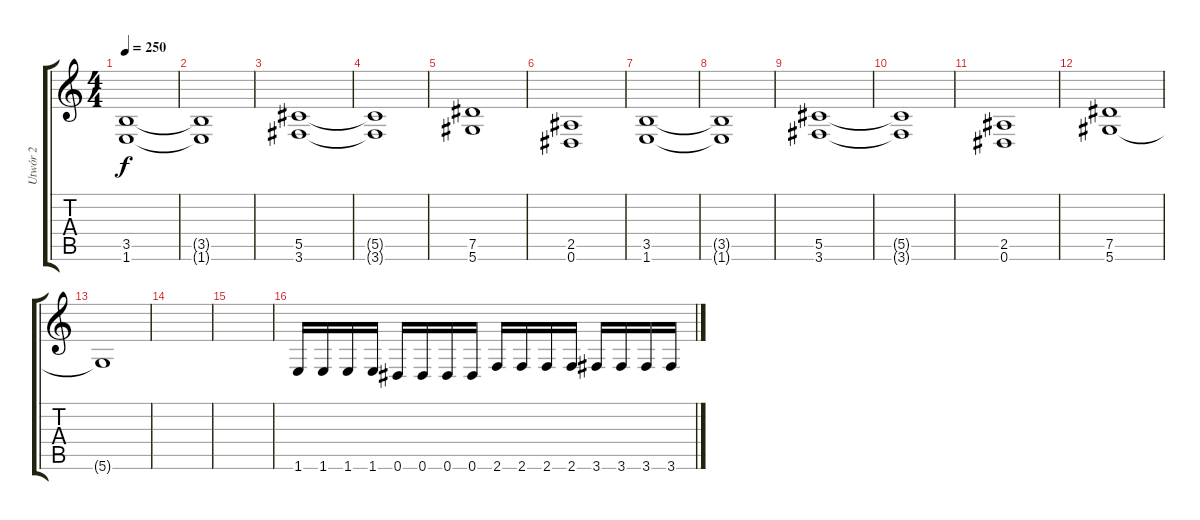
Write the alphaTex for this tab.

\track ("Utwór 2" "Utwór 2") {instrument overdrivenguitar}
\staff {score tabs}
\tuning (Eb4 Bb3 Gb3 Db3 Ab2 Eb2) {hide}
\ts (4 4)
\tempo 250
\clef g2
\ks c
(3.5 1.6).1{dy f} |
(3.5{t} 1.6{t}).1 |
(5.5 3.6).1 |
(5.5{t} 3.6{t}).1 |
(7.5 5.6).1 |
(2.5 0.6).1 |
(3.5 1.6).1 |
(3.5{t} 1.6{t}).1 |
(5.5 3.6).1 |
(5.5{t} 3.6{t}).1 |
(2.5 0.6).1 |
(7.5 5.6).1 |
5.6{t}.1 |
|
|
1.6.16 1.6.16 1.6.16 1.6.16 0.6.16 0.6.16 0.6.16 0.6.16 2.6.16 2.6.16 2.6.16 2.6.16 3.6.16 3.6.16 3.6.16 3.6.16
